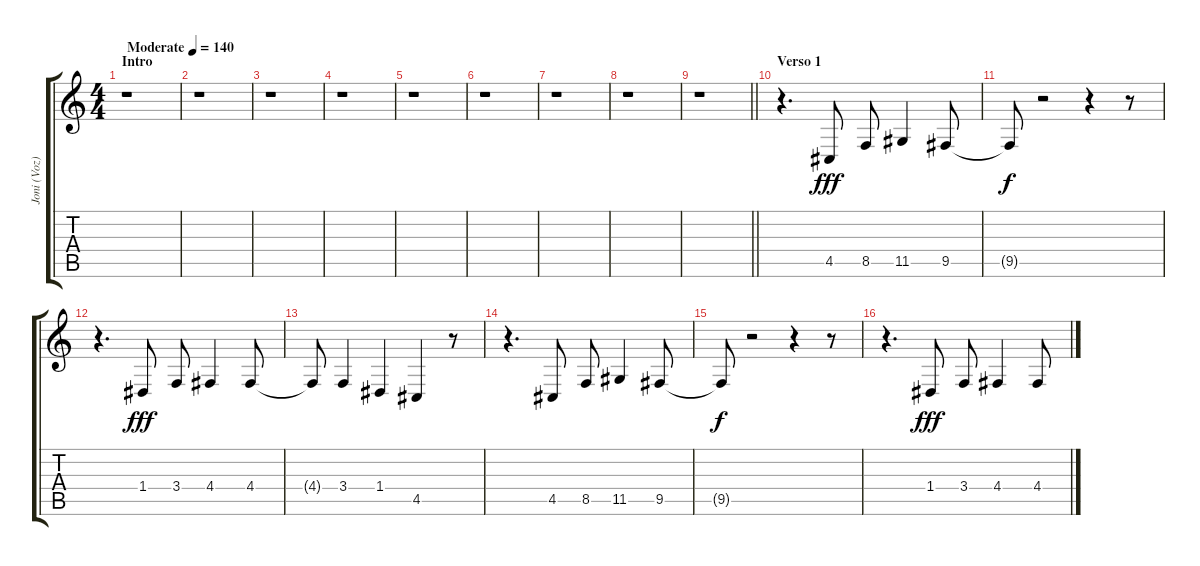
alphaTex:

\track ("Joni (Voz)" "Joni (Voz)") {instrument clarinet}
\staff {score tabs}
\tuning (E4 B3 G3 D3 A2 E2) {hide}
\ts (4 4)
\section ("" "Intro")
\tempo (140 "Moderate")
\clef g2
\ks aminor
r.1{dy fff instrument clarinet} |
r.1 |
r.1 |
r.1 |
r.1 |
r.1 |
r.1 |
r.1 |
\barLineRight lightlight
r.1 |
\section ("" "Verso 1")
r.4{d} 4.5.8 8.5.8 11.5.4 9.5.8 |
9.5{t}.8{dy f} r.2 r.4 r.8 |
r.4{d} 1.4.8{dy fff} 3.4.8 4.4.4 4.4.8 |
4.4{t}.8 3.4.4 1.4.4 4.5.4 r.8 |
r.4{d} 4.5.8 8.5.8 11.5.4 9.5.8 |
9.5{t}.8{dy f} r.2 r.4 r.8 |
r.4{d} 1.4.8{dy fff} 3.4.8 4.4.4 4.4.8
